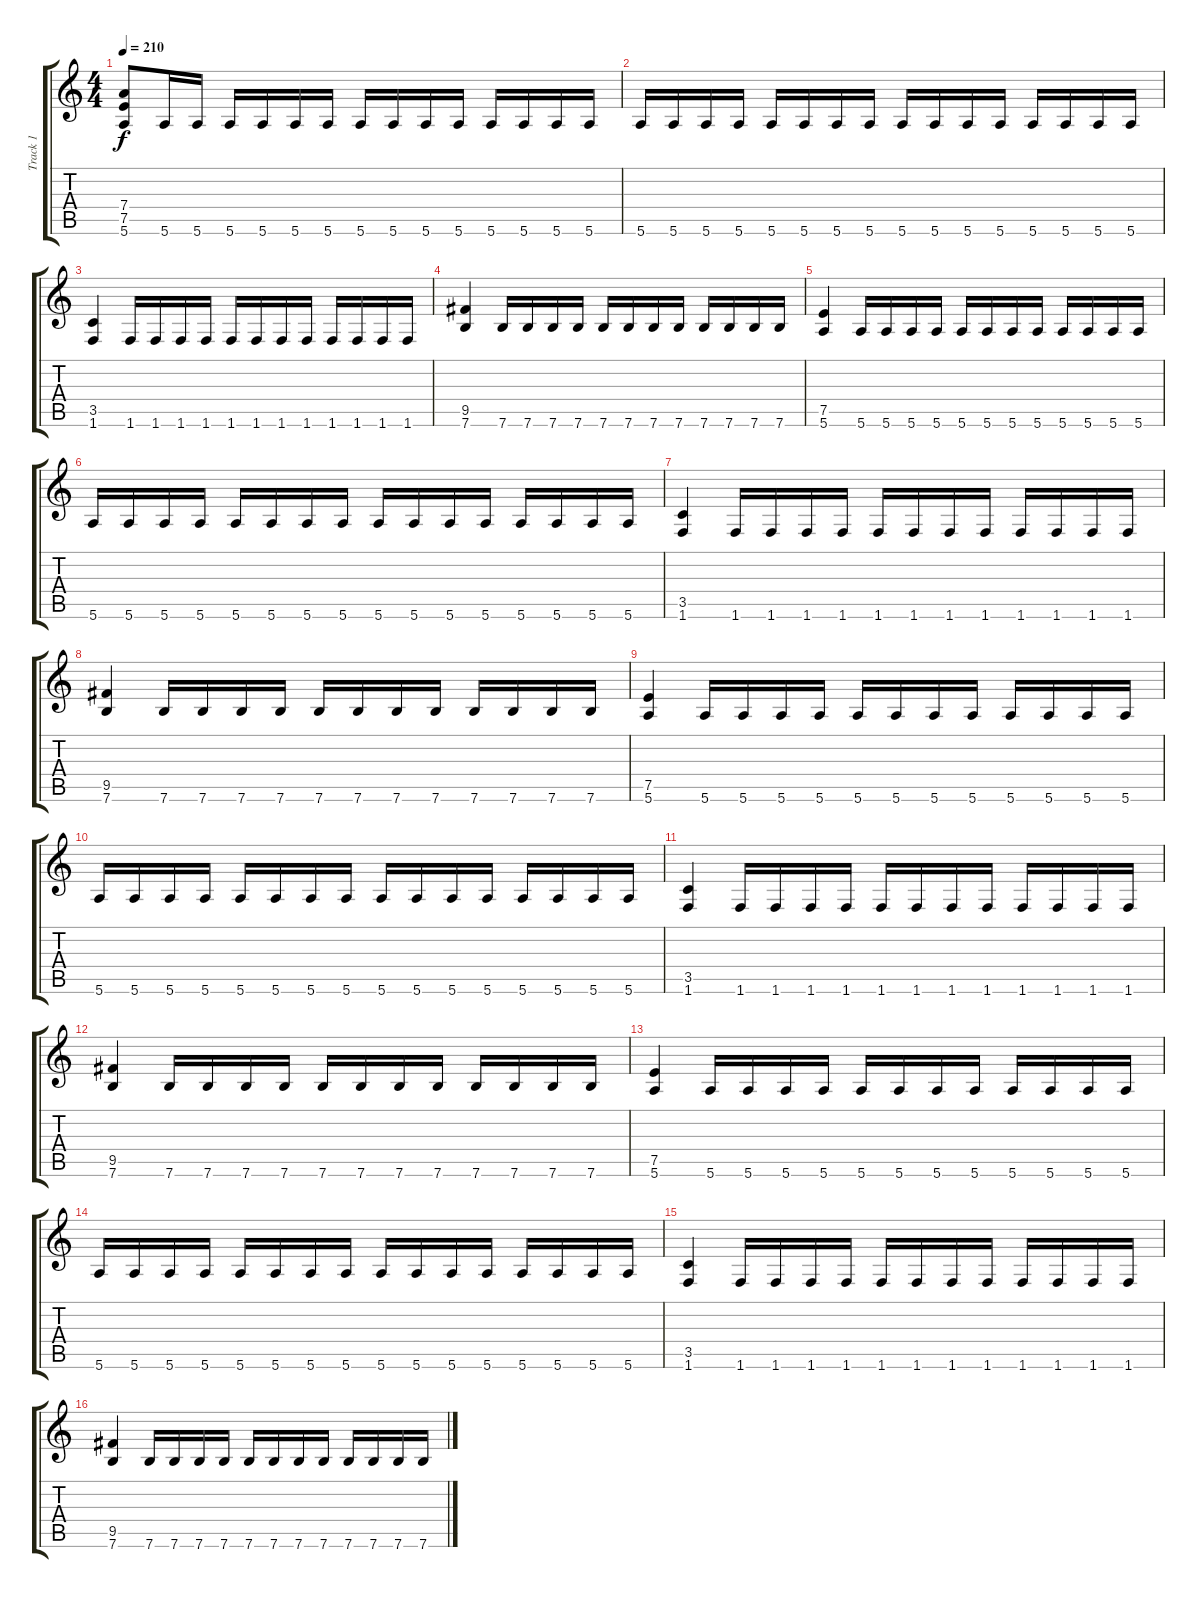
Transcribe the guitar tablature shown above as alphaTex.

\track ("Track 1" "Track 1") {instrument overdrivenguitar}
\staff {score tabs}
\tuning (E4 B3 G3 D3 A2 E2) {hide}
\ts (4 4)
\tempo 210
\clef g2
\ks c
(7.4{t} 7.5{t} 5.6{t}).8{dy f} 5.6.16 5.6.16 5.6.16 5.6.16 5.6.16 5.6.16 5.6.16 5.6.16 5.6.16 5.6.16 5.6.16 5.6.16 5.6.16 5.6.16 |
5.6.16 5.6.16 5.6.16 5.6.16 5.6.16 5.6.16 5.6.16 5.6.16 5.6.16 5.6.16 5.6.16 5.6.16 5.6.16 5.6.16 5.6.16 5.6.16 |
(3.5 1.6).4 1.6.16 1.6.16 1.6.16 1.6.16 1.6.16 1.6.16 1.6.16 1.6.16 1.6.16 1.6.16 1.6.16 1.6.16 |
(9.5 7.6).4 7.6.16 7.6.16 7.6.16 7.6.16 7.6.16 7.6.16 7.6.16 7.6.16 7.6.16 7.6.16 7.6.16 7.6.16 |
(7.5 5.6).4 5.6.16 5.6.16 5.6.16 5.6.16 5.6.16 5.6.16 5.6.16 5.6.16 5.6.16 5.6.16 5.6.16 5.6.16 |
5.6.16 5.6.16 5.6.16 5.6.16 5.6.16 5.6.16 5.6.16 5.6.16 5.6.16 5.6.16 5.6.16 5.6.16 5.6.16 5.6.16 5.6.16 5.6.16 |
(3.5 1.6).4 1.6.16 1.6.16 1.6.16 1.6.16 1.6.16 1.6.16 1.6.16 1.6.16 1.6.16 1.6.16 1.6.16 1.6.16 |
(9.5 7.6).4 7.6.16 7.6.16 7.6.16 7.6.16 7.6.16 7.6.16 7.6.16 7.6.16 7.6.16 7.6.16 7.6.16 7.6.16 |
(7.5 5.6).4 5.6.16 5.6.16 5.6.16 5.6.16 5.6.16 5.6.16 5.6.16 5.6.16 5.6.16 5.6.16 5.6.16 5.6.16 |
5.6.16 5.6.16 5.6.16 5.6.16 5.6.16 5.6.16 5.6.16 5.6.16 5.6.16 5.6.16 5.6.16 5.6.16 5.6.16 5.6.16 5.6.16 5.6.16 |
(3.5 1.6).4 1.6.16 1.6.16 1.6.16 1.6.16 1.6.16 1.6.16 1.6.16 1.6.16 1.6.16 1.6.16 1.6.16 1.6.16 |
(9.5 7.6).4 7.6.16 7.6.16 7.6.16 7.6.16 7.6.16 7.6.16 7.6.16 7.6.16 7.6.16 7.6.16 7.6.16 7.6.16 |
(7.5 5.6).4 5.6.16 5.6.16 5.6.16 5.6.16 5.6.16 5.6.16 5.6.16 5.6.16 5.6.16 5.6.16 5.6.16 5.6.16 |
5.6.16 5.6.16 5.6.16 5.6.16 5.6.16 5.6.16 5.6.16 5.6.16 5.6.16 5.6.16 5.6.16 5.6.16 5.6.16 5.6.16 5.6.16 5.6.16 |
(3.5 1.6).4 1.6.16 1.6.16 1.6.16 1.6.16 1.6.16 1.6.16 1.6.16 1.6.16 1.6.16 1.6.16 1.6.16 1.6.16 |
(9.5 7.6).4 7.6.16 7.6.16 7.6.16 7.6.16 7.6.16 7.6.16 7.6.16 7.6.16 7.6.16 7.6.16 7.6.16 7.6.16
